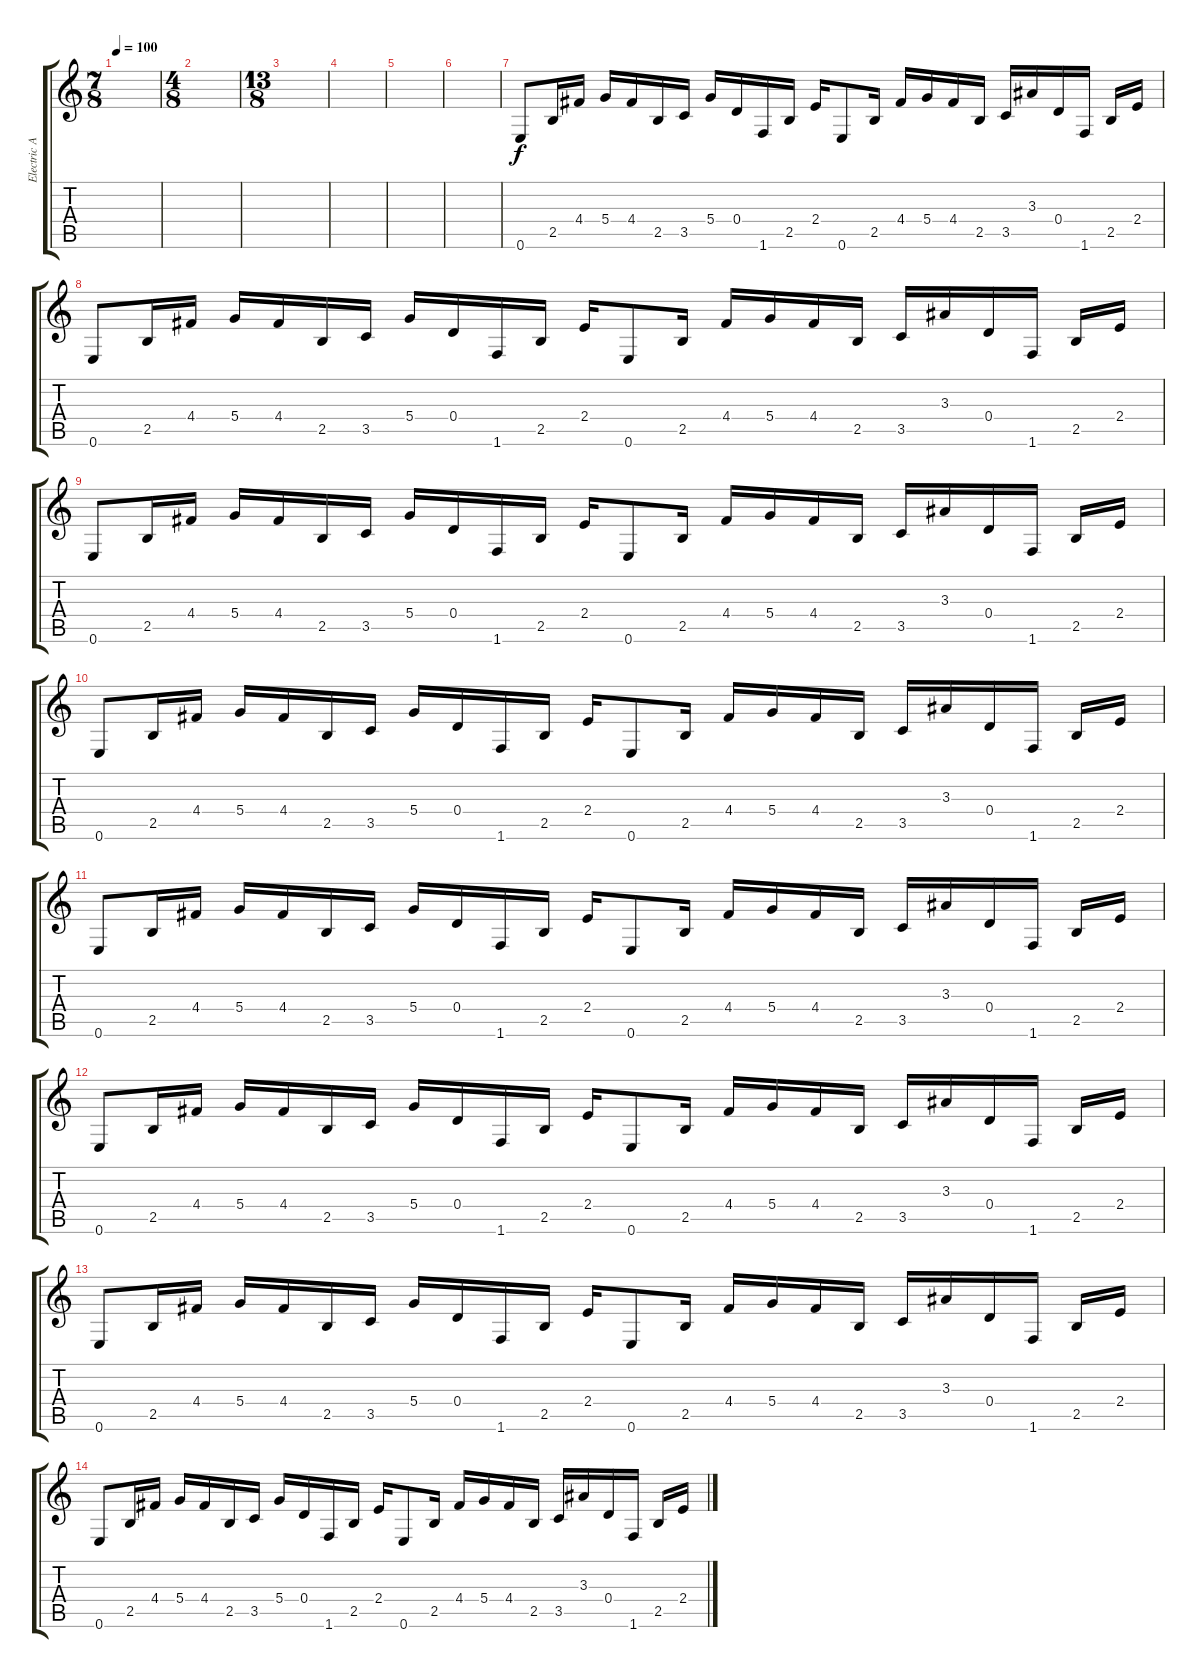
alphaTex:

\track ("Electric Acoustic" "Electric A") {instrument electricguitarjazz}
\staff {score tabs}
\tuning (E4 B3 G3 D3 A2 E2) {hide}
\ts (7 8)
\tempo 100
\clef g2
\ks c
|
\ts (4 8)
|
\ts (13 8)
|
|
|
|
0.6.8 2.5.16 4.4.16 5.4.16 4.4.16 2.5.16 3.5.16 5.4.16 0.4.16 1.6.16 2.5.16 2.4.16 0.6.8 2.5.16 4.4.16 5.4.16 4.4.16 2.5.16 3.5.16 3.3.16 0.4.16 1.6.16 2.5.16 2.4.16 |
0.6.8 2.5.16 4.4.16 5.4.16 4.4.16 2.5.16 3.5.16 5.4.16 0.4.16 1.6.16 2.5.16 2.4.16 0.6.8 2.5.16 4.4.16 5.4.16 4.4.16 2.5.16 3.5.16 3.3.16 0.4.16 1.6.16 2.5.16 2.4.16 |
0.6.8 2.5.16 4.4.16 5.4.16 4.4.16 2.5.16 3.5.16 5.4.16 0.4.16 1.6.16 2.5.16 2.4.16 0.6.8 2.5.16 4.4.16 5.4.16 4.4.16 2.5.16 3.5.16 3.3.16 0.4.16 1.6.16 2.5.16 2.4.16 |
0.6.8 2.5.16 4.4.16 5.4.16 4.4.16 2.5.16 3.5.16 5.4.16 0.4.16 1.6.16 2.5.16 2.4.16 0.6.8 2.5.16 4.4.16 5.4.16 4.4.16 2.5.16 3.5.16 3.3.16 0.4.16 1.6.16 2.5.16 2.4.16 |
0.6.8 2.5.16 4.4.16 5.4.16 4.4.16 2.5.16 3.5.16 5.4.16 0.4.16 1.6.16 2.5.16 2.4.16 0.6.8 2.5.16 4.4.16 5.4.16 4.4.16 2.5.16 3.5.16 3.3.16 0.4.16 1.6.16 2.5.16 2.4.16 |
0.6.8 2.5.16 4.4.16 5.4.16 4.4.16 2.5.16 3.5.16 5.4.16 0.4.16 1.6.16 2.5.16 2.4.16 0.6.8 2.5.16 4.4.16 5.4.16 4.4.16 2.5.16 3.5.16 3.3.16 0.4.16 1.6.16 2.5.16 2.4.16 |
0.6.8 2.5.16 4.4.16 5.4.16 4.4.16 2.5.16 3.5.16 5.4.16 0.4.16 1.6.16 2.5.16 2.4.16 0.6.8 2.5.16 4.4.16 5.4.16 4.4.16 2.5.16 3.5.16 3.3.16 0.4.16 1.6.16 2.5.16 2.4.16 |
0.6.8 2.5.16 4.4.16 5.4.16 4.4.16 2.5.16 3.5.16 5.4.16 0.4.16 1.6.16 2.5.16 2.4.16 0.6.8 2.5.16 4.4.16 5.4.16 4.4.16 2.5.16 3.5.16 3.3.16 0.4.16 1.6.16 2.5.16 2.4.16
